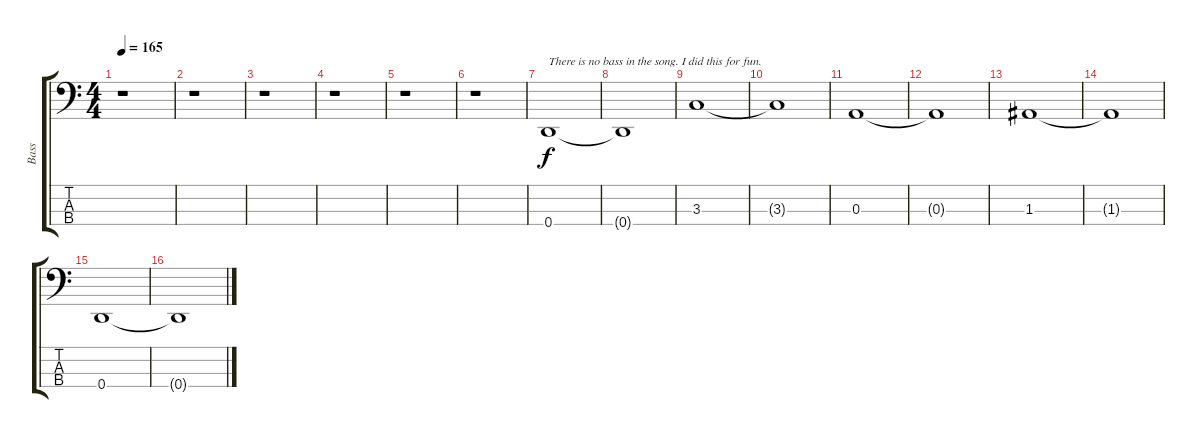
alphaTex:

\track ("Bass" "Bass") {instrument electricbassfinger}
\staff {score tabs}
\tuning (G2 D2 A1 D1) {hide}
\ts (4 4)
\tempo 165
\clef f4
\ks c
r.1{dy f} |
r.1 |
r.1 |
r.1 |
r.1 |
r.1 |
0.4.1{txt "There is no bass in the song. I did this for fun."} |
0.4{t}.1 |
3.3.1 |
3.3{t}.1 |
0.3.1 |
0.3{t}.1 |
1.3.1 |
1.3{t}.1 |
0.4.1 |
0.4{t}.1
